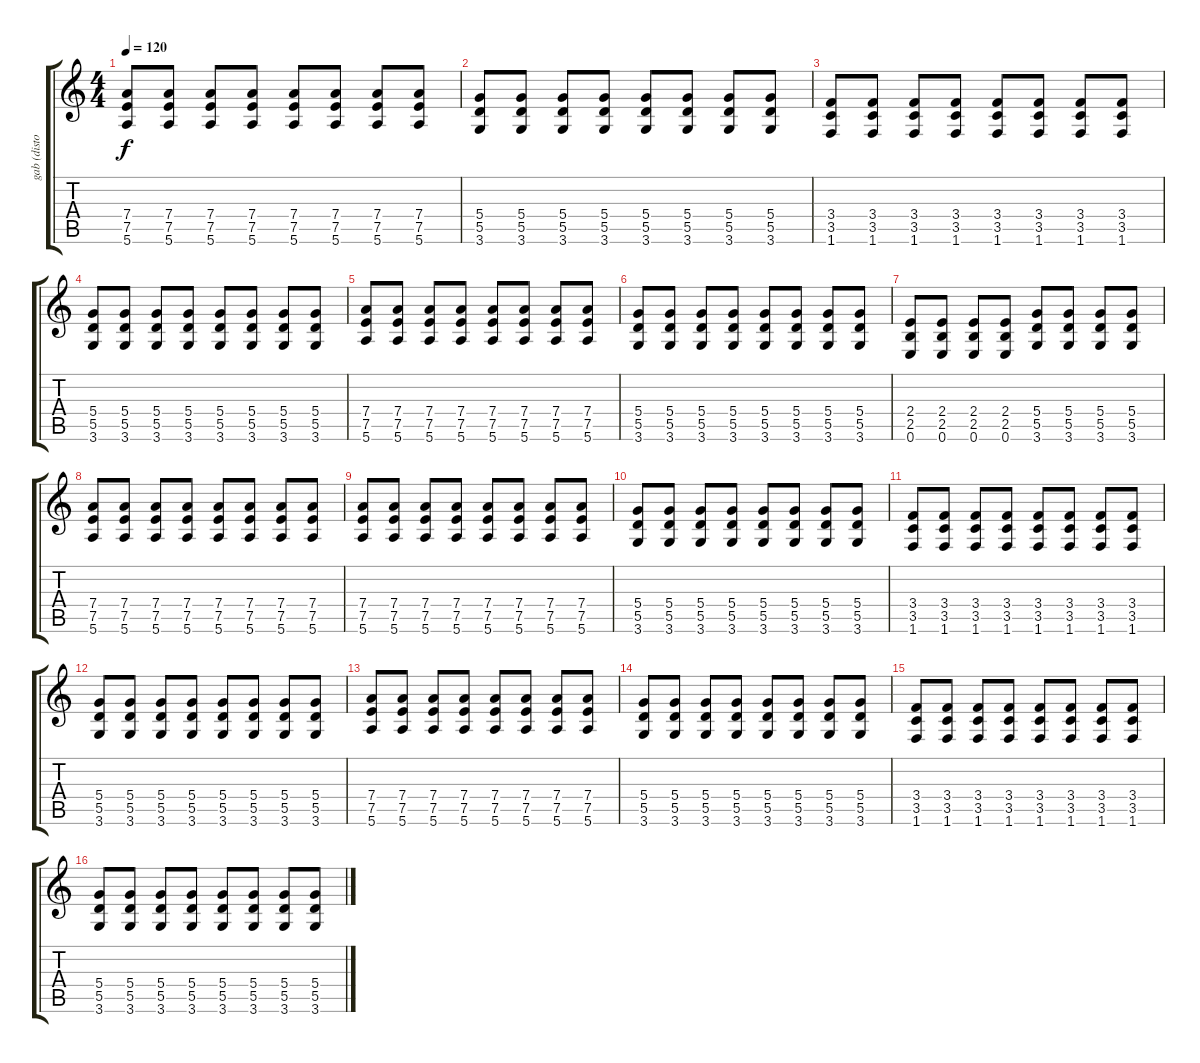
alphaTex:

\track ("gab (disto)" "gab (disto") {instrument overdrivenguitar}
\staff {score tabs}
\tuning (E4 B3 G3 D3 A2 E2) {hide}
\ts (4 4)
\tempo 120
\clef g2
\ks c
(7.4 7.5 5.6).8{dy f} (7.4 7.5 5.6).8 (7.4 7.5 5.6).8 (7.4 7.5 5.6).8 (7.4 7.5 5.6).8 (7.4 7.5 5.6).8 (7.4 7.5 5.6).8 (7.4 7.5 5.6).8 |
(5.4 5.5 3.6).8 (5.4 5.5 3.6).8 (5.4 5.5 3.6).8 (5.4 5.5 3.6).8 (5.4 5.5 3.6).8 (5.4 5.5 3.6).8 (5.4 5.5 3.6).8 (5.4 5.5 3.6).8 |
(3.4 3.5 1.6).8 (3.4 3.5 1.6).8 (3.4 3.5 1.6).8 (3.4 3.5 1.6).8 (3.4 3.5 1.6).8 (3.4 3.5 1.6).8 (3.4 3.5 1.6).8 (3.4 3.5 1.6).8 |
(5.4 5.5 3.6).8 (5.4 5.5 3.6).8 (5.4 5.5 3.6).8 (5.4 5.5 3.6).8 (5.4 5.5 3.6).8 (5.4 5.5 3.6).8 (5.4 5.5 3.6).8 (5.4 5.5 3.6).8 |
(7.4 7.5 5.6).8 (7.4 7.5 5.6).8 (7.4 7.5 5.6).8 (7.4 7.5 5.6).8 (7.4 7.5 5.6).8 (7.4 7.5 5.6).8 (7.4 7.5 5.6).8 (7.4 7.5 5.6).8 |
(5.4 5.5 3.6).8 (5.4 5.5 3.6).8 (5.4 5.5 3.6).8 (5.4 5.5 3.6).8 (5.4 5.5 3.6).8 (5.4 5.5 3.6).8 (5.4 5.5 3.6).8 (5.4 5.5 3.6).8 |
(2.4 2.5 0.6).8 (2.4 2.5 0.6).8 (2.4 2.5 0.6).8 (2.4 2.5 0.6).8 (5.4 5.5 3.6).8 (5.4 5.5 3.6).8 (5.4 5.5 3.6).8 (5.4 5.5 3.6).8 |
(7.4 7.5 5.6).8 (7.4 7.5 5.6).8 (7.4 7.5 5.6).8 (7.4 7.5 5.6).8 (7.4 7.5 5.6).8 (7.4 7.5 5.6).8 (7.4 7.5 5.6).8 (7.4 7.5 5.6).8 |
(7.4 7.5 5.6).8 (7.4 7.5 5.6).8 (7.4 7.5 5.6).8 (7.4 7.5 5.6).8 (7.4 7.5 5.6).8 (7.4 7.5 5.6).8 (7.4 7.5 5.6).8 (7.4 7.5 5.6).8 |
(5.4 5.5 3.6).8 (5.4 5.5 3.6).8 (5.4 5.5 3.6).8 (5.4 5.5 3.6).8 (5.4 5.5 3.6).8 (5.4 5.5 3.6).8 (5.4 5.5 3.6).8 (5.4 5.5 3.6).8 |
(3.4 3.5 1.6).8 (3.4 3.5 1.6).8 (3.4 3.5 1.6).8 (3.4 3.5 1.6).8 (3.4 3.5 1.6).8 (3.4 3.5 1.6).8 (3.4 3.5 1.6).8 (3.4 3.5 1.6).8 |
(5.4 5.5 3.6).8 (5.4 5.5 3.6).8 (5.4 5.5 3.6).8 (5.4 5.5 3.6).8 (5.4 5.5 3.6).8 (5.4 5.5 3.6).8 (5.4 5.5 3.6).8 (5.4 5.5 3.6).8 |
(7.4 7.5 5.6).8 (7.4 7.5 5.6).8 (7.4 7.5 5.6).8 (7.4 7.5 5.6).8 (7.4 7.5 5.6).8 (7.4 7.5 5.6).8 (7.4 7.5 5.6).8 (7.4 7.5 5.6).8 |
(5.4 5.5 3.6).8 (5.4 5.5 3.6).8 (5.4 5.5 3.6).8 (5.4 5.5 3.6).8 (5.4 5.5 3.6).8 (5.4 5.5 3.6).8 (5.4 5.5 3.6).8 (5.4 5.5 3.6).8 |
(3.4 3.5 1.6).8 (3.4 3.5 1.6).8 (3.4 3.5 1.6).8 (3.4 3.5 1.6).8 (3.4 3.5 1.6).8 (3.4 3.5 1.6).8 (3.4 3.5 1.6).8 (3.4 3.5 1.6).8 |
(5.4 5.5 3.6).8 (5.4 5.5 3.6).8 (5.4 5.5 3.6).8 (5.4 5.5 3.6).8 (5.4 5.5 3.6).8 (5.4 5.5 3.6).8 (5.4 5.5 3.6).8 (5.4 5.5 3.6).8
